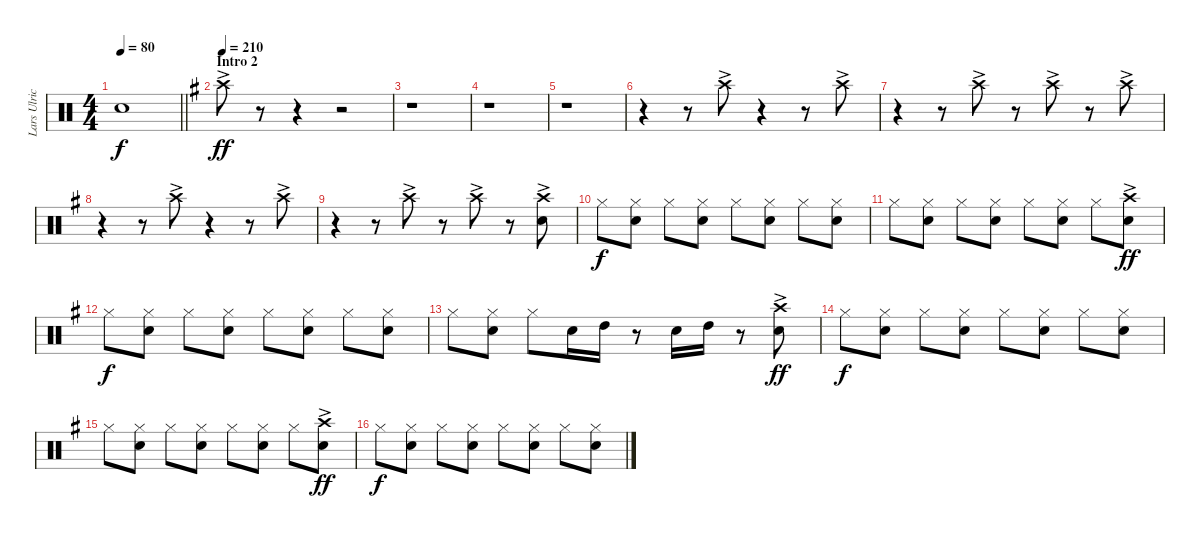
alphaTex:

\track ("Lars Ulrich" "Lars Ulric") {instrument percussion}
\staff {score}
\articulation defaults
\ts (4 4)
\tempo 80
\clef neutral
\barLineRight lightlight
\ks c "Snare (hit)"{t}.1{dy f}
|
\section ("" "Intro 2")
\tempo 210
\ks g "Crash high (hit)"{ac}.8{dy ff}
r.8 r.4 r.2 |
r.1 |
r.1 |
r.1 |
r.4 r.8 "Crash high (hit)"{ac}.8 r.4 r.8 "Crash high (hit)"{ac}.8 |
r.4 r.8 "Crash high (hit)"{ac}.8 r.8 "Crash high (hit)"{ac}.8 r.8 "Crash high (hit)"{ac}.8 |
r.4 r.8 "Crash high (hit)"{ac}.8 r.4 r.8 "Crash high (hit)"{ac}.8 |
r.4 r.8 "Crash high (hit)"{ac}.8 r.8 "Crash high (hit)"{ac}.8 r.8 ("Crash high (hit)"{ac} "Electric Snare (hit)").8 |
"Hi-Hat (closed)".8{dy f} ("Hi-Hat (closed)" "Electric Snare (hit)").8 "Hi-Hat (closed)".8 ("Hi-Hat (closed)" "Electric Snare (hit)").8 "Hi-Hat (closed)".8 ("Hi-Hat (closed)" "Electric Snare (hit)").8 "Hi-Hat (closed)".8 ("Hi-Hat (closed)" "Electric Snare (hit)").8 |
"Hi-Hat (closed)".8 ("Hi-Hat (closed)" "Electric Snare (hit)").8 "Hi-Hat (closed)".8 ("Hi-Hat (closed)" "Electric Snare (hit)").8 "Hi-Hat (closed)".8 ("Hi-Hat (closed)" "Electric Snare (hit)").8 "Hi-Hat (closed)".8 ("Crash high (hit)"{ac} "Electric Snare (hit)").8{dy ff} |
"Hi-Hat (closed)".8{dy f} ("Hi-Hat (closed)" "Electric Snare (hit)").8 "Hi-Hat (closed)".8 ("Hi-Hat (closed)" "Electric Snare (hit)").8 "Hi-Hat (closed)".8 ("Hi-Hat (closed)" "Electric Snare (hit)").8 "Hi-Hat (closed)".8 ("Hi-Hat (closed)" "Electric Snare (hit)").8 |
"Hi-Hat (closed)".8 ("Hi-Hat (closed)" "Electric Snare (hit)").8 "Hi-Hat (closed)".8 "Electric Snare (hit)".16 "High Tom (hit)".16 r.8 "Electric Snare (hit)".16 "High Tom (hit)".16 r.8 ("Crash high (hit)"{ac} "Electric Snare (hit)").8{dy ff} |
"Hi-Hat (closed)".8{dy f} ("Hi-Hat (closed)" "Electric Snare (hit)").8 "Hi-Hat (closed)".8 ("Hi-Hat (closed)" "Electric Snare (hit)").8 "Hi-Hat (closed)".8 ("Hi-Hat (closed)" "Electric Snare (hit)").8 "Hi-Hat (closed)".8 ("Hi-Hat (closed)" "Electric Snare (hit)").8 |
"Hi-Hat (closed)".8 ("Hi-Hat (closed)" "Electric Snare (hit)").8 "Hi-Hat (closed)".8 ("Hi-Hat (closed)" "Electric Snare (hit)").8 "Hi-Hat (closed)".8 ("Hi-Hat (closed)" "Electric Snare (hit)").8 "Hi-Hat (closed)".8 ("Crash high (hit)"{ac} "Electric Snare (hit)").8{dy ff} |
"Hi-Hat (closed)".8{dy f} ("Hi-Hat (closed)" "Electric Snare (hit)").8 "Hi-Hat (closed)".8 ("Hi-Hat (closed)" "Electric Snare (hit)").8 "Hi-Hat (closed)".8 ("Hi-Hat (closed)" "Electric Snare (hit)").8 "Hi-Hat (closed)".8 ("Hi-Hat (closed)" "Electric Snare (hit)").8
